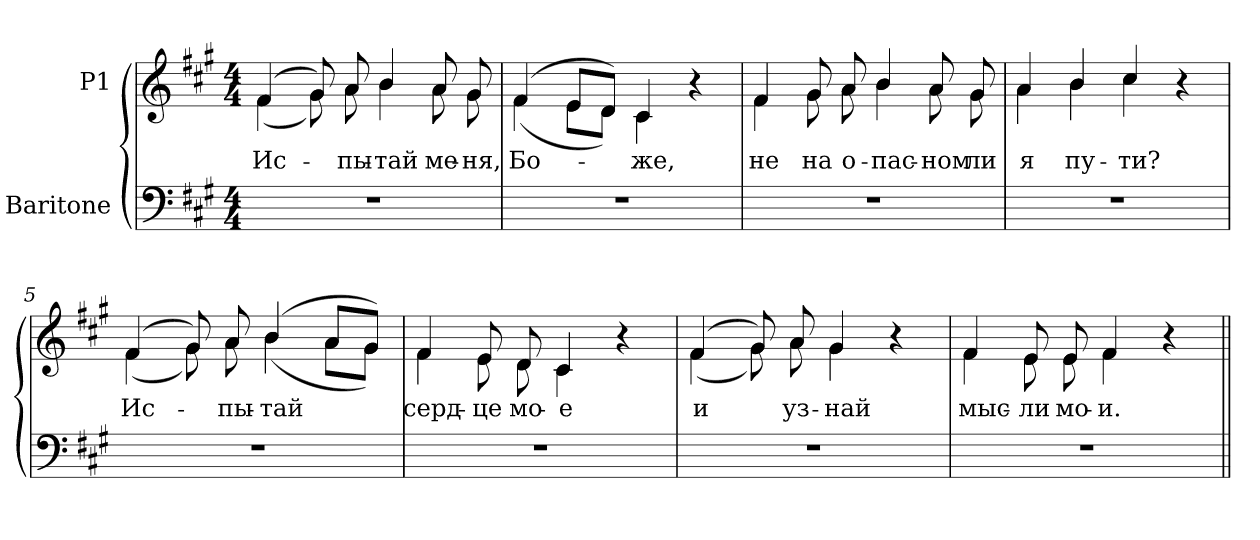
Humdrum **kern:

**kern	**kern	**text
*part2	*part1	*part1
*staff2	*staff1	*staff1
*I"Baritone	*I"P1	*
!!LO:PB:g=z
*clefF4	*clefG2	*
*k[f#c#g#]	*k[f#c#g#]	*
*f#:	*f#:	*
*M4/4	*M4/4	*
=1	=1	=1
!	!LO:TX:a:t=Œ = 85	!
!	!LO:TX:a:B:t=1 куплет	!
!	!	!LO:LY:b:color=#000000
*	*^	*
1r	(4f#i/	(4f#i\	Ис-
.	8g#i/)	8g#i\)	.
!	!	!	!LO:LY:b:color=#000000
.	8ai/	8ai\	-пы-
!	!	!	!LO:LY:b:color=#000000
.	4bi/	4bi\	-тай
!	!	!	!LO:LY:b:color=#000000
.	8ai/	8ai\	ме-
!	!	!	!LO:LY:b:color=#000000
.	8g#i/	8g#i\	-ня,
=2	=2	=2	=2
!	!	!	!LO:LY:b:color=#000000
1r	(4f#i/	(4f#i\	Бо-
.	8ei/L	8ei\L	.
.	8di/J)	8di\J)	.
!	!	!	!LO:LY:b:color=#000000
.	4c#i/	4c#i\	-же,
.	4r	4ryy	.
=3	=3	=3	=3
!	!	!	!LO:LY:b:color=#000000
1r	4f#i/	4f#i\	не
!	!	!	!LO:LY:b:color=#000000
.	8g#i/	8g#i\	на
!	!	!	!LO:LY:b:color=#000000
.	8ai/	8ai\	о-
!	!	!	!LO:LY:b:color=#000000
.	4bi/	4bi\	-пас-
!	!	!	!LO:LY:b:color=#000000
.	8ai/	8ai\	-ном
!	!	!	!LO:LY:b:color=#000000
.	8g#i/	8g#i\	ли
=4	=4	=4	=4
!	!	!	!LO:LY:b:color=#000000
1r	4ai/	4ai\	я
!	!	!	!LO:LY:b:color=#000000
.	4bi/	4bi\	пу-
!	!	!	!LO:LY:b:color=#000000
.	4cc#i/	4cc#i\	-ти?
.	4r	4ryy	.
!!LO:LB:g=z	!!
=5	=5	=5	=5
!	!	!	!LO:LY:b:color=#000000
1r	(4f#i/	(4f#i\	Ис-
.	8g#i/)	8g#i\)	.
!	!	!	!LO:LY:b:color=#000000
.	8ai/	8ai\	-пы-
!	!	!	!LO:LY:b:color=#000000
.	(4bi/	(4bi\	-тай
.	8ai/L	8ai\L	.
.	8g#i/J)	8g#i\J)	.
=6	=6	=6	=6
!	!	!	!LO:LY:b:color=#000000
1r	4f#i/	4f#i\	серд-
!	!	!	!LO:LY:b:color=#000000
.	8ei/	8ei\	-це
!	!	!	!LO:LY:b:color=#000000
.	8di/	8di\	мо-
!	!	!	!LO:LY:b:color=#000000
.	4c#i/	4c#i\	-е
.	4r	4ryy	.
=7	=7	=7	=7
!	!	!	!LO:LY:b:color=#000000
1r	(4f#i/	(4f#i\	и
.	8g#i/)	8g#i\)	.
!	!	!	!LO:LY:b:color=#000000
.	8ai/	8ai\	уз-
!	!	!	!LO:LY:b:color=#000000
.	4g#i/	4g#i\	-най
.	4r	4ryy	.
=8	=8	=8	=8
!	!	!	!LO:LY:b:color=#000000
1r	4f#i/	4f#i\	мыс-
!	!	!	!LO:LY:b:color=#000000
.	8ei/	8ei\	-ли
!	!	!	!LO:LY:b:color=#000000
.	8ei/	8ei\	мо-
!	!	!	!LO:LY:b:color=#000000
.	4f#i/	4f#i\	-и.
.	4r	4ryy	.
*	*v	*v	*
=||	=||	=||
*-	*-	*-
